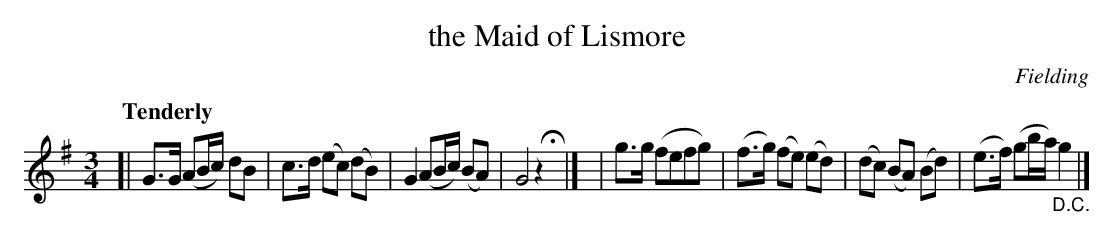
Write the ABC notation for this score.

X:1
T: the Maid of Lismore
Q: "Tenderly"
O: Fielding
M: 3/4
L: 1/8
K: G
[| G>G (AB/2c/2) dB |  c>d (ec) (dB) | G2 (AB/2c/2) (BA) | G4 z2 Hx |]\
| g>g (fefg) | (f>g) (fe) (ed) | (dc) (BA) (Bd) | (e>f) (gb/2a/2) "_D.C."g2 |]
